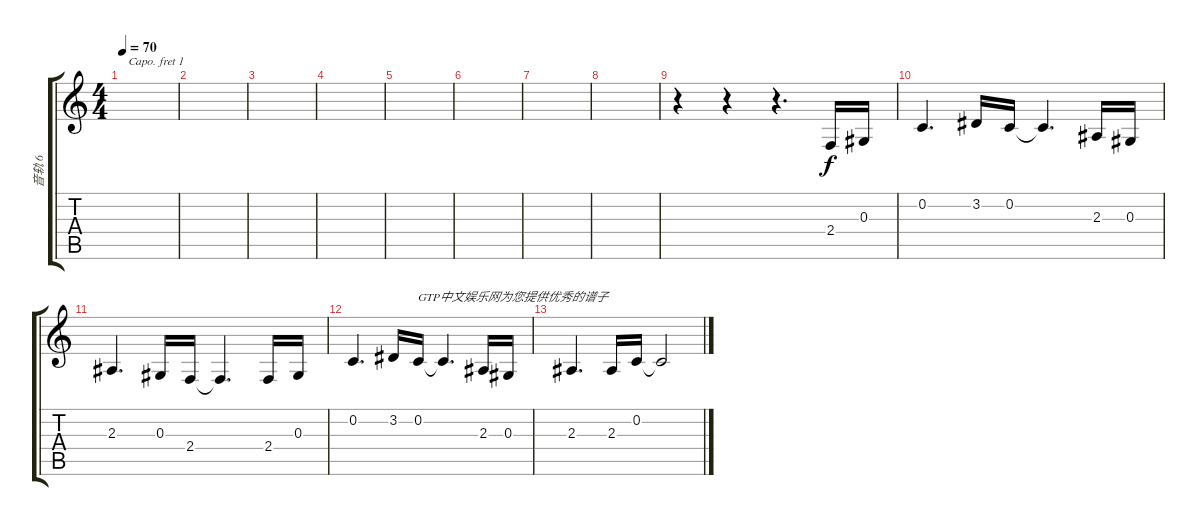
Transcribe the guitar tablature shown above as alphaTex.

\track ("音轨 6" "音轨 6") {instrument voiceoohs}
\staff {score tabs}
\capo 1
\tuning (E4 B3 G3 D3 A2 E2) {hide}
\ts (4 4)
\tempo 70
\clef g2
\ks c
|
|
|
|
|
|
|
|
r.4 r.4 r.4{d} 2.4.16 0.3.16 |
0.2.4{d} 3.2.16 0.2.16 0.2{t}.4{d} 2.3.16 0.3.16 |
2.3.4{d} 0.3.16 2.4.16 2.4{t}.4{d} 2.4.16 0.3.16 |
0.2.4{d} 3.2.16 0.2.16{txt "GTP中文娱乐网为您提供优秀的谱子"} 0.2{t}.4{d} 2.3.16 0.3.16 |
2.3.4{d} 2.3.16 0.2.16 0.2{t}.2
